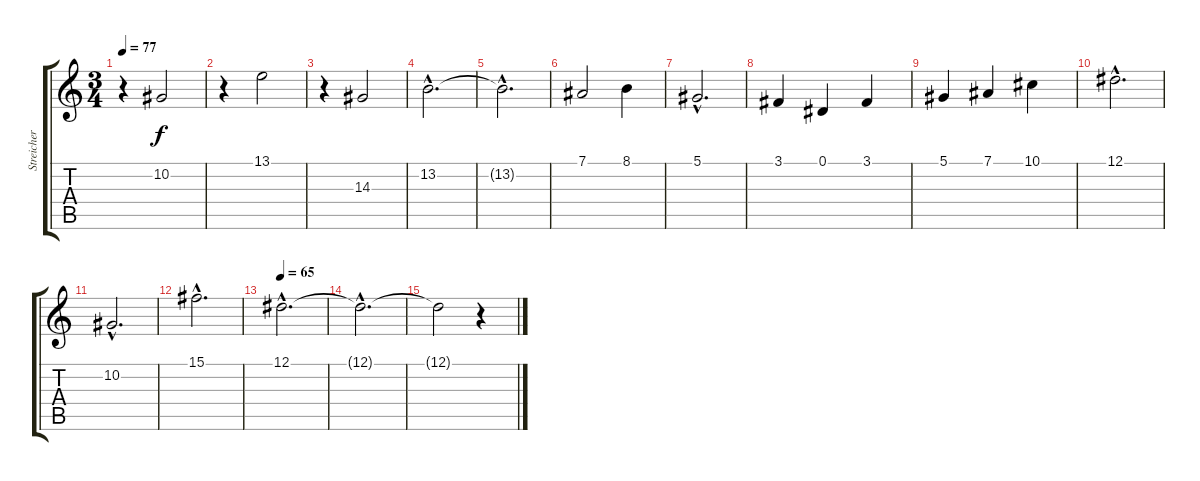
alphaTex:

\track ("Streicher (Solo)" "Streicher ") {instrument violin}
\staff {score tabs}
\tuning (Eb4 Bb3 Gb3 Db3 Ab2 Eb2) {hide}
\ts (3 4)
\tempo 77
\clef g2
\ks c
r.4{dy f} 10.2.2 |
r.4 13.1.2 |
r.4 14.3.2 |
13.2{hac}.2{d} |
13.2{hac t}.2{d} |
7.1.2 8.1.4 |
5.1{hac}.2{d} |
3.1.4 0.1.4 3.1.4 |
5.1.4 7.1.4 10.1.4 |
12.1{hac}.2{d} |
10.2{hac}.2{d} |
15.1{hac}.2{d} |
\tempo 65
12.1{hac}.2{d} |
12.1{hac t}.2{d} |
12.1{t}.2 r.4
